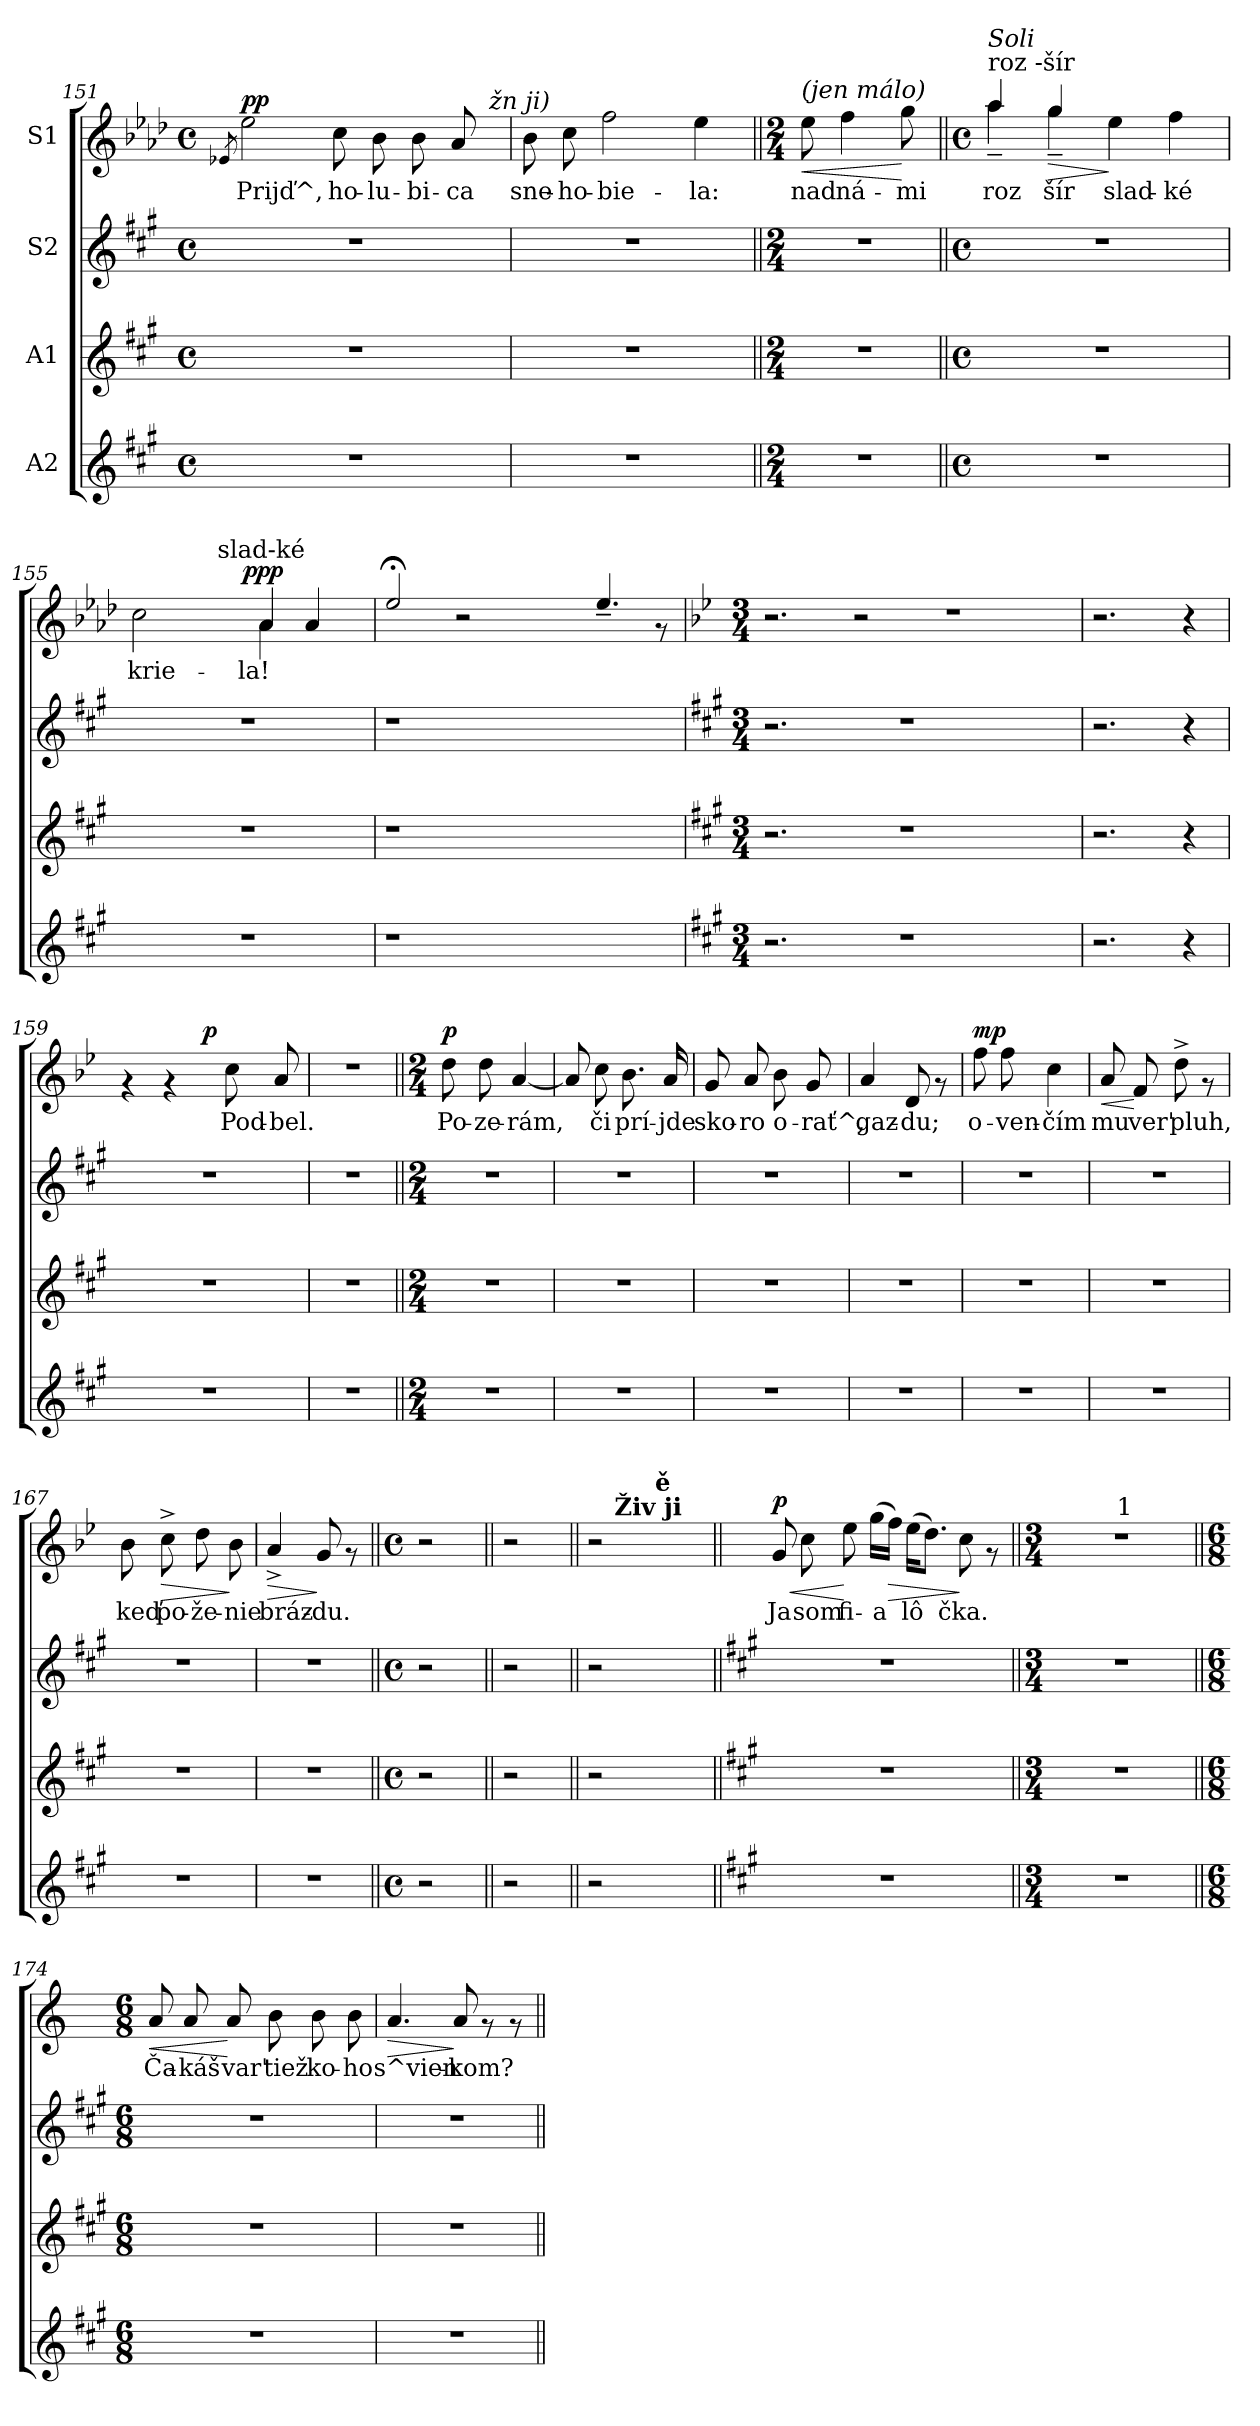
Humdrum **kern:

**kern	**kern	**kern	**kern	**text	**dynam
*part4	*part3	*part2	*part1	*part1	*part1
*staff4	*staff3	*staff2	*staff1	*staff1	*staff1
*I"A2	*I"A1	*I"S2	*I"S1	*	*
*clefG2	*clefG2	*clefG2	*clefG2	*	*
*k[f#c#g#]	*k[f#c#g#]	*k[f#c#g#]	*k[b-e-a-d-]	*	*
*A:	*A:	*A:	*A-:	*	*
*M4/4	*M4/4	*M4/4	*M4/4	*	*
*met(c)	*met(c)	*met(c)	*met(c)	*	*
=151	=151	=151	=151	=151	=151
.	.	.	8qe-X/	.	.
!	!	!	!LO:TX:a:B:t=Tempo I.	!	!
!	!	!	!LO:TX:a:i:t=(Polohlasem, co nejn ě ě	!	!
!	!	!	!	!LO:LY:b:cj	!LO:DY:a
*	*	*	*^	*	*
1r	1r	1r	2ee-\	2ryy	Prijď^,	pp
!	!	!	!	!	!LO:LY:b:cj	!
.	.	.	8cc\	4ryy	ho-	.
!	!	!	!	!	!LO:LY:b:cj	!
.	.	.	8b-\	.	-lu-	.
!	!	!	!	!	!LO:LY:b:cj	!
.	.	.	8b-\	8ryy	-bi-	.
!	!	!	!	!	!LO:LY:b:cj	!
.	.	.	8a-/	16ryy	-ca	.
.	.	.	.	64ryy	.	.
!	!	!	!	!LO:TX:a:i:t=žn ji)	!	!
.	.	.	.	32.ryy	.	.
=152	=152	=152	=152	=152	=152	=152
!	!	!	!	!	!LO:LY:b:cj	!
*	*	*	*v	*v	*	*
1r	1r	1r	8b-\	sne-	.
!	!	!	!	!LO:LY:b:cj	!
.	.	.	8cc\	-ho-	.
!	!	!	!	!LO:LY:b:cj	!
.	.	.	2ff\	-bie-	.
!	!	!	!	!LO:LY:b:cj	!
.	.	.	4ee-\	-la:	.
!!LO:PB:g=z
=153||	=153||	=153||	=153||	=153||	=153||
*M2/4	*M2/4	*M2/4	*M2/4	*	*
!	!	!	!LO:TX:a:i:t=(jen málo)	!	!
!	!	!	!	!LO:LY:b:cj	!LO:HP:b
2r	2r	2r	8ee-\	nad	<
!	!	!	!	!LO:LY:b:cj	!
.	.	.	4ff\	ná-	.
!	!	!	!	!LO:LY:b:cj	!
.	.	.	8gg\	-mi	[
=154||	=154||	=154||	=154||	=154||	=154||
*M4/4	*M4/4	*M4/4	*M4/4	*	*
*met(c)	*met(c)	*met(c)	*met(c)	*	*
*	*	*	*^	*	*
!	!	!	!LO:TX:a:t=roz -šír	!	!	!
!	!	!	!LO:TX:a:i:t=Soli	!	!	!
!	!	!	!	!	!LO:LY:b:cj	!
1r	1r	1r	4aa-/	4aa-~>\	roz	.
!	!	!	!	!	!LO:LY:b:cj	!LO:HP:b
.	.	.	4gg/	4gg~>\	šír	>
!	!	!	!	!	!LO:LY:b:cj	!
.	.	.	4ee-\	2ryy	slad-	]
!	!	!	!	!	!LO:LY:b:cj	!
.	.	.	4ff\	.	-ké	.
*	*	*	*v	*v	*	*
=155	=155	=155	=155	=155	=155
!	!	!	!	!LO:LY:b:cj	!
*	*	*	*^	*	*
*	*	*	*	*^	*	*
*	*	*	*	*	*^	*	*
1r	1r	1r	2cc\	2ryy	4ryy	4ryy	krie-	.
.	.	.	.	.	8ryy	8ryy	.	.
.	.	.	.	.	16ryy	64ryy	.	.
!	!	!	!	!	!	!LO:TX:a:t=slad-ké	!	!
.	.	.	.	.	.	2ryy	.	.
.	.	.	.	.	64ryy	.	.	.
!	!	!	!	!	!	!	!	!LO:DY:a
.	.	.	.	.	2ryy	.	.	ppp
!	!	!	!	!	!	!	!LO:LY:b:cj	!
.	.	.	4a-/	4a-\	.	.	-la!	.
!	!	!	!	!	!	!	!LO:LY:b:cj	!
.	.	.	4a-/	4ryy	.	.	.	.
.	.	.	.	.	.	16..ryy	.	.
.	.	.	.	.	32.ryy	.	.	.
=156	=156	=156	=156	=156	=156	=156	=156	=156
!	!	!	!LO:TX:a:t=krie - la!	!	!	!	!	!
!	!	!	!	!	!	!	!LO:LY:b:cj	!
*	*	*	*v	*v	*v	*v	*	*
1r	1r	1r	2ee-;</	.	.
.	.	.	2r	.	.
1ryy	1ryy	1ryy	2ryy	.	.
!	!	!	!	!LO:LY:b:cj	!
.	.	.	4.ee-~>/	.	.
.	.	.	8rf	.	.
=157!	=157!	=157!	=157!	=157!	=157!
*	*	*	*k[b-e-]	*	*
*	*	*	*B-:	*	*
*M3/4	*M3/4	*M3/4	*M3/4	*	*
2.r	2.r	2.r	2.r	.	.
4ryy	4ryy	4ryy	2r	.	.
1r	1r	1r	.	.	.
.	.	.	1r	.	.
4ryy	4ryy	4ryy	.	.	.
=158	=158	=158	=158	=158	=158
2.r	2.r	2.r	2.r	.	.
4r	4r	4r	4r	.	.
=159	=159	=159	=159	=159	=159
*	*	*	*^	*	*
2.r	2.r	2.r	4rf	4ryy	.	.
.	.	.	4rf	8ryy	.	.
.	.	.	.	32ryy	.	.
!	!	!	!	!	!	!LO:DY:a
.	.	.	.	4ryy	.	p
!	!	!	!	!	!LO:LY:b:cj	!
.	.	.	8cc\	.	Pod-	.
!	!	!	!	!	!LO:LY:b:cj	!
.	.	.	8a/	.	-bel.	.
.	.	.	.	16.ryy	.	.
*	*	*	*v	*v	*	*
=160	=160	=160	=160	=160	=160
2.r	2.r	2.r	2.r	.	.
=161||	=161||	=161||	=161||	=161||	=161||
*M2/4	*M2/4	*M2/4	*M2/4	*	*
!	!	!	!	!LO:LY:b:cj	!LO:DY:a
2r	2r	2r	8dd\	Po-	p
!	!	!	!	!LO:LY:b:cj	!
.	.	.	8dd\	-ze-	.
!	!	!	!	!LO:LY:b:cj	!
.	.	.	[<4a/	-rám,	.
=162	=162	=162	=162	=162	=162
!	!	!	!	!LO:LY:b:cj	!
2r	2r	2r	8a/]	.	.
!	!	!	!	!LO:LY:b:cj	!
.	.	.	8cc\	či	.
!	!	!	!	!LO:LY:b:cj	!
.	.	.	8.b-\	prí-	.
!	!	!	!	!LO:LY:b:cj	!
.	.	.	16a/	-jde	.
=163	=163	=163	=163	=163	=163
!	!	!	!	!LO:LY:b:cj	!
2r	2r	2r	8g/	sko-	.
!	!	!	!	!LO:LY:b:cj	!
.	.	.	8a/	-ro	.
!	!	!	!	!LO:LY:b:cj	!
.	.	.	8b-\	o-	.
!	!	!	!	!LO:LY:b:cj	!
.	.	.	8g/	-rať^,	.
!!LO:LB:g=z
=164	=164	=164	=164	=164	=164
!	!	!	!	!LO:LY:b:cj	!
2r	2r	2r	4a/	gaz-	.
!	!	!	!	!LO:LY:b:cj	!
.	.	.	8d/	-du;	.
.	.	.	8rf	.	.
=165	=165	=165	=165	=165	=165
!	!	!	!	!LO:LY:b:cj	!LO:DY:a
2r	2r	2r	8ff\	o-	mp
!	!	!	!	!LO:LY:b:cj	!
.	.	.	8ff\	-ven-	.
!	!	!	!	!LO:LY:b:cj	!
.	.	.	4cc\	-čím	.
=166	=166	=166	=166	=166	=166
!	!	!	!	!LO:LY:b:cj	!LO:HP:b
2r	2r	2r	8a/	mu	<
!	!	!	!	!LO:LY:b:cj	!
.	.	.	8f/	ver'	[
!	!	!	!	!LO:LY:b:cj	!
.	.	.	8dd^>\	pluh,	.
.	.	.	8rf	.	.
=167	=167	=167	=167	=167	=167
!	!	!	!	!LO:LY:b:cj	!
2r	2r	2r	8b-\	keď	.
!	!	!	!	!LO:LY:b:cj	!LO:HP:b
.	.	.	8cc^>\	po-	>
!	!	!	!	!LO:LY:b:cj	!
.	.	.	8dd\	-že-	.
!	!	!	!	!LO:LY:b:cj	!
.	.	.	8b-\	-nie	]
=168	=168	=168	=168	=168	=168
!	!	!	!	!LO:LY:b:cj	!LO:HP:b
2r	2r	2r	4a^>/	bráz-	>
!	!	!	!	!LO:LY:b:cj	!
.	.	.	8g/	-du.	]
.	.	.	8rf	.	.
=169||	=169||	=169||	=169||	=169||	=169||
*M4/4	*M4/4	*M4/4	*M4/4	*	*
*met(c)	*met(c)	*met(c)	*met(c)	*	*
2r	2r	2r	2r	.	.
=170||	=170||	=170||	=170||	=170||	=170||
2r	2r	2r	2r	.	.
=171||	=171||	=171||	=171||	=171||	=171||
*	*	*	*^	*	*
*	*	*	*	*^	*	*
2r	2r	2r	2r	16ryy	4ryy	.	.
.	.	.	.	64ryy	.	.	.
!	!	!	!	!LO:TX:a:B:t=Živ ji	!	!	!
.	.	.	.	4ryy	.	.	.
.	.	.	.	.	64ryy	.	.
!	!	!	!	!	!LO:TX:a:B:t=ě	!	!
.	.	.	.	.	8...ryy	.	.
.	.	.	.	8ryy	.	.	.
.	.	.	.	32.ryy	.	.	.
*	*	*	*v	*v	*v	*	*
!!LO:LB:g=z
=172||	=172||	=172||	=172||	=172||	=172||
*	*	*	*k[]	*	*
*	*	*	*C:	*	*
*	*	*	*^	*	*
*	*	*	*	*^	*	*
!	!	!	!LO:TX:a:B:t=Zvolna	!	!	!	!
!	!	!	!	!	!	!LO:LY:b:cj	!LO:HP:b
!	!	!	!	!	!	!	!LO:DY:n=1:a
*	*	*	*v	*v	*v	*	*
1r	1r	1r	8g/	Ja	< p
!	!	!	!	!LO:LY:b:cj	!
.	.	.	8cc\	som	.
!	!	!	!	!LO:LY:b:cj	!
.	.	.	8ee\	fi-	[
!	!	!	!	!LO:LY:b:cj	!
.	.	.	(>16gg\L	-a-	.
!	!	!	!	!LO:LY:b:cj	!LO:HP:b
.	.	.	16ff\J)	--	>
!	!	!	!	!LO:LY:b:cj	!
.	.	.	(>16ee\L	-lô-	.
!	!	!	!	!LO:LY:b:cj	!
.	.	.	8.dd\J)	--	.
!	!	!	!	!LO:LY:b:cj	!
.	.	.	8cc\	-čka.	]
.	.	.	8rf	.	.
=173||	=173||	=173||	=173||	=173||	=173||
*M3/4	*M3/4	*M3/4	*M3/4	*	*
!	!	!	!LO:TX:a:B:t=Mírn ě	!	!
*	*	*	*^	*	*
2.r	2.r	2.r	2.r	4ryy	.	.
.	.	.	.	16.ryy	.	.
!	!	!	!	!LO:TX:a:t=1	!	!
.	.	.	.	4ryy	.	.
.	.	.	.	8ryy	.	.
.	.	.	.	32ryy	.	.
*	*	*	*v	*v	*	*
=174||	=174||	=174||	=174||	=174||	=174||
*M6/8	*M6/8	*M6/8	*M6/8	*	*
*	*	*	*^	*	*
!	!	!	!	!	!LO:LY:b:cj	!LO:HP:b
*	*	*	*v	*v	*	*
2.r	2.r	2.r	8a/	Ča-	<
!	!	!	!	!LO:LY:b:cj	!
.	.	.	8a/	-káš	.
!	!	!	!	!LO:LY:b:cj	!
.	.	.	8a/	var'	[
!	!	!	!	!LO:LY:b:cj	!
.	.	.	8b\	tiež	.
!	!	!	!	!LO:LY:b:cj	!
.	.	.	8b\	ko-	.
!	!	!	!	!LO:LY:b:cj	!
.	.	.	8b\	-ho	.
=175	=175	=175	=175	=175	=175
!	!	!	!	!LO:LY:b:cj	!LO:HP:b
2.r	2.r	2.r	4.a/	s^vien-	>
!	!	!	!	!LO:LY:b:cj	!
.	.	.	8a/	-kom?	]
.	.	.	8rf	.	.
.	.	.	8rf	.	.
=||	=||	=||	=||	=||	=||
*-	*-	*-	*-	*-	*-
